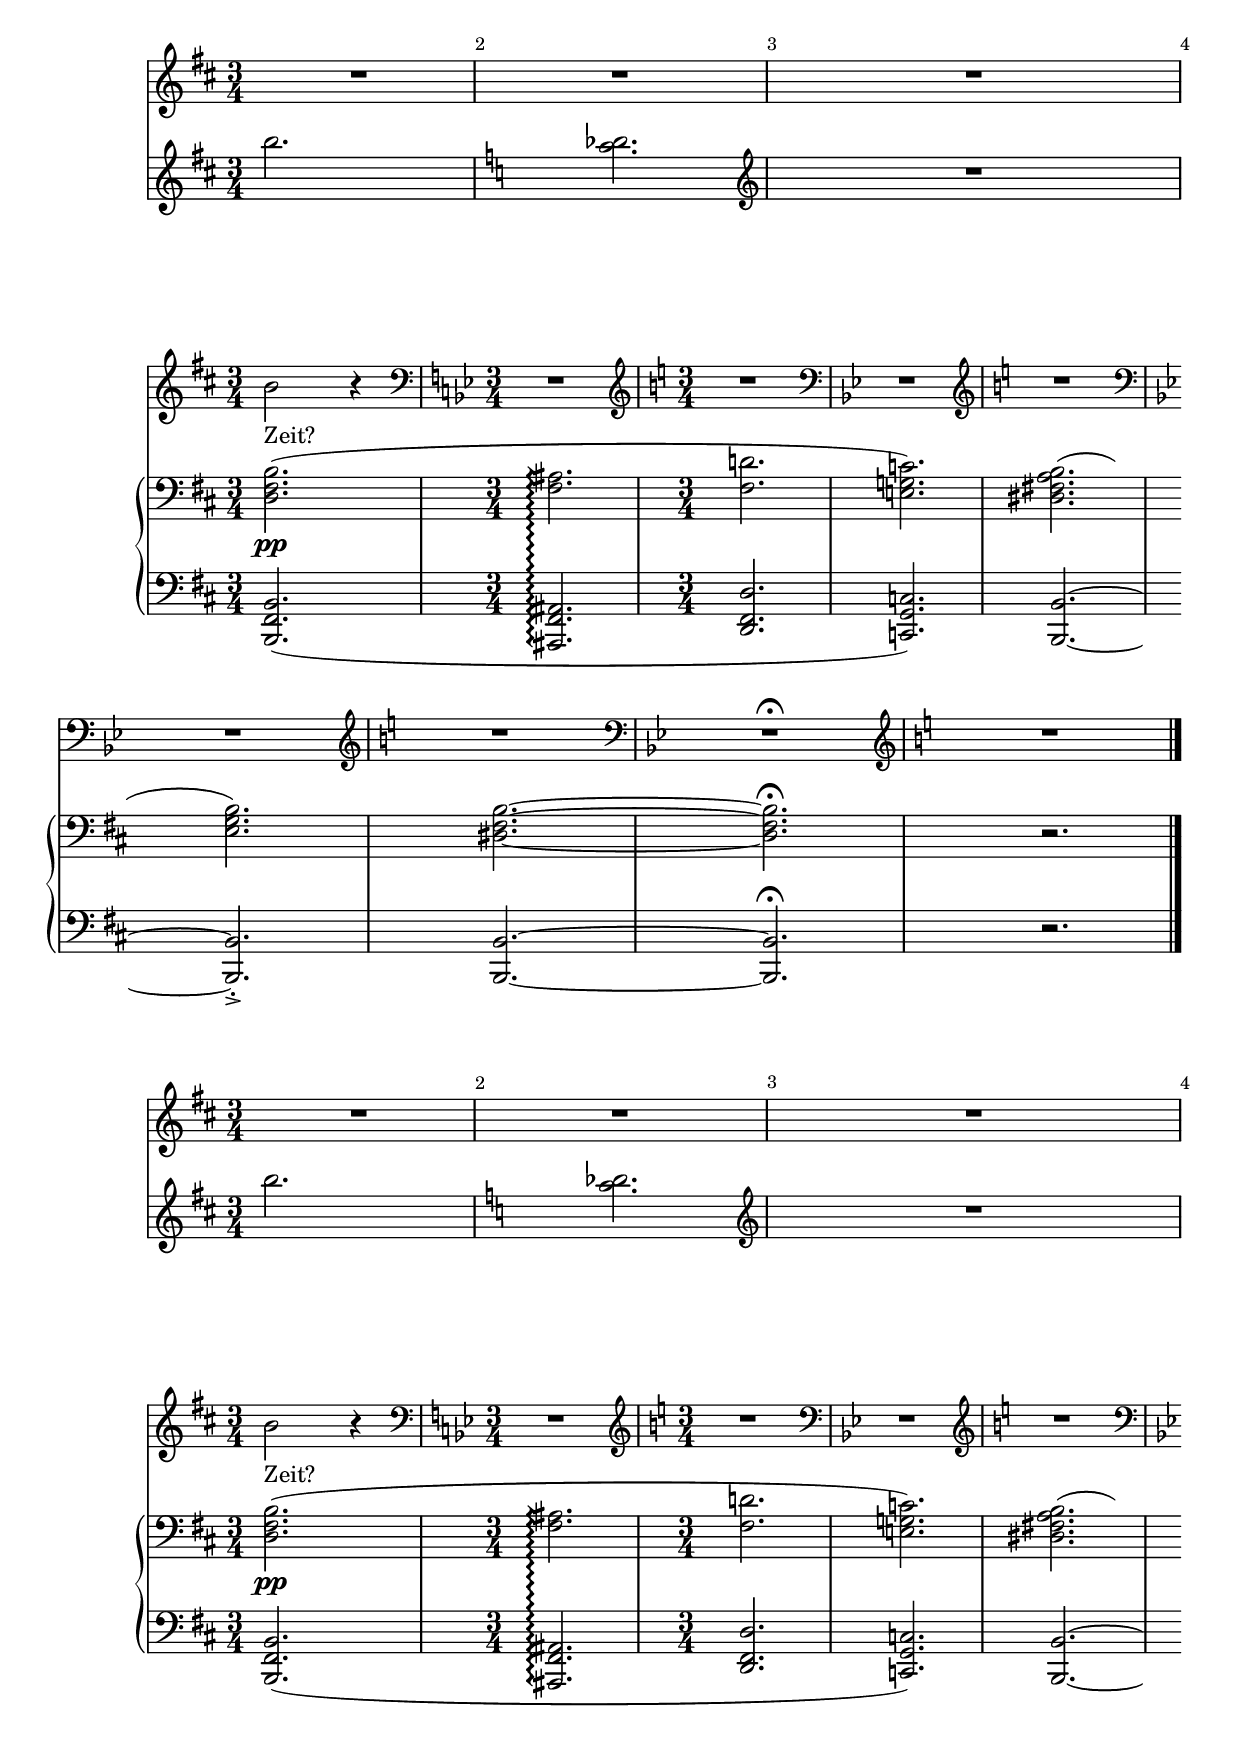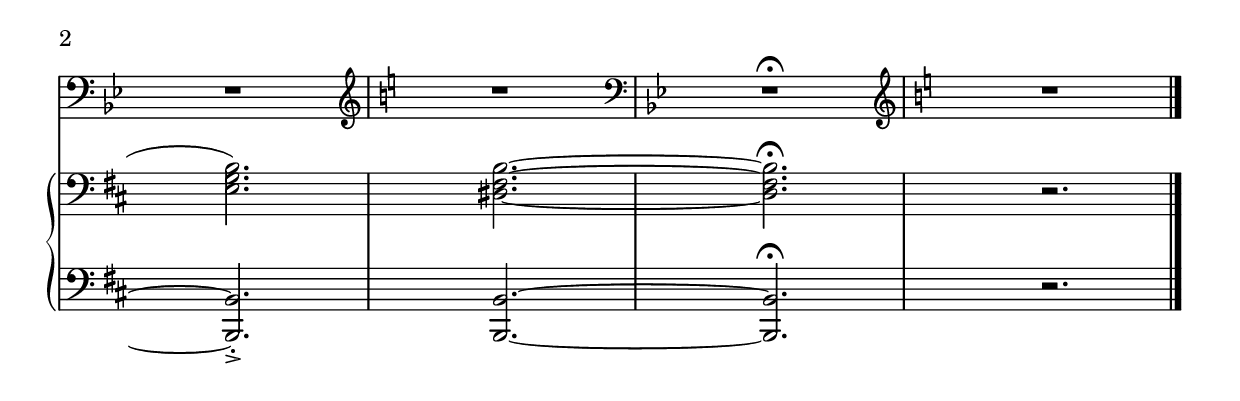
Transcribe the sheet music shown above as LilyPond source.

\version "2.16.0"

#(set-global-staff-size 20)

\version "2.14.2"

% Thanks to David Nalesnik

#(set-global-staff-size 20)

#(define (sort-by-X-coord sys grob-lst)
"Arranges a list of grobs in ascending order by their X-coordinates"
   (let* ((X-coord (lambda (x) (ly:grob-relative-coordinate x sys X)))
          (comparator (lambda (p q) (< (X-coord p) (X-coord q)))))

     (sort grob-lst comparator)))

#(define (find-bounding-grobs note-column grob-lst)
   (let* ((sys (ly:grob-system note-column))
          (X-coord (lambda (n) (ly:grob-relative-coordinate n sys X)))
          (note-column-X (X-coord note-column)))

      (define (helper lst)
        (if (and (< (X-coord (car lst)) note-column-X)
                 (> (X-coord (cadr lst)) note-column-X))
            (cons (car lst) (cadr lst))
            (if (null? (cddr lst))
                (cons note-column note-column)
                (helper (cdr lst)))))

      (helper grob-lst)))

#(define (read-out ls1 ls2 ls3 symbol)
"Filters all elements of ls1 from ls2 and appends it to ls3"
(set! ls3 (append ls3 (filter (lambda (x) (eq? (car ls1) (symbol x))) ls2)))
  (if (null? (cdr ls1))
      ls3
      (read-out (cdr ls1) ls2 ls3 symbol)))

#(define ((center-note-column x-offs) grob)
     (let* ((sys (ly:grob-system grob))
            (elements-lst (ly:grob-array->list (ly:grob-object sys 'all-elements)))
            (grob-name (lambda (x) (assq-ref (ly:grob-property x 'meta) 'name)))
            (X-extent (lambda (q) (ly:grob-extent q sys X)))
      ;; NoteColumn
            (note-column-coord (ly:grob-relative-coordinate grob sys X))
            (grob-ext (X-extent grob))
            (grob-length (interval-length grob-ext))
      ;; NoteHeads
            (note-heads (ly:grob-object grob 'note-heads))
            (note-heads-grobs (if (not (null? note-heads))
                         (ly:grob-array->list note-heads)
                         '()))
            (one-note-head (if (not (null? note-heads-grobs))
                        (car note-heads-grobs)
                        '()))
            (one-note-head-length (if (not (null? one-note-head))
                             (interval-length (X-extent one-note-head)) ;; NB
                             0))
      ;; Stem
            (stem (ly:grob-object grob 'stem))
            (stem-dir (ly:grob-property stem 'direction))
            (stem-length-x (interval-length (X-extent stem))) ;; NB
      ;; DotColumn
            (dot-column (ly:note-column-dot-column grob))
      ;; AccidentalPlacement
            (accidental-placement (ly:note-column-accidentals grob))
      ;; Arpeggio
            (arpeggio (ly:grob-object grob 'arpeggio))
      ;; Rest
            (rest (ly:grob-object grob 'rest))
      ;; Grobs to center between
            (args (list 'BarLine
                        'Clef
                        'KeySignature
                        'KeyCancellation
                        'TimeSignature))
            (grob-lst (read-out args elements-lst '() grob-name))
            (new-grob-lst (remove (lambda (x) (interval-empty? (X-extent x))) grob-lst))
            (sorted-grob-lst (sort-by-X-coord sys new-grob-lst))
      ;; Bounds
            (bounds (find-bounding-grobs grob sorted-grob-lst))
            (left (cdr (X-extent (car bounds))))
            (right (car (X-extent (cdr bounds))))

            (basic-offset
              (- (average left right)
                 (interval-center (X-extent grob))
                 (* -1 x-offs)))
            (dir-correction
              (if (> grob-length one-note-head-length)
                  (* stem-dir (* -2 stem-length-x) grob-length)
                  0))

            ) ;; End of Defs in let*

   ;; Calculation
   (begin
     (for-each
       (lambda (x)
         (cond ((ly:grob? x)
          (ly:grob-translate-axis!
            x
            (- basic-offset dir-correction)
            X))))
        (list
          (cond ((not (null? note-heads)) grob))
          dot-column accidental-placement arpeggio rest))
  )))

centerNoteColumnOn = \override Staff.NoteColumn #'after-line-breaking = #(center-note-column 0)

centerNoteColumnOff = \revert Staff.NoteColumn #'after-line-breaking

onceCenterNoteColumn =
#(define-music-function (parser location x-offs)(number?)
#{
        \once \override Staff.NoteColumn #'after-line-breaking = #(center-note-column x-offs)
#})

%------------ Test

\paper {
        ragged-right = ##f
}
%%{
% tiny example:

   <<
   \new Staff
   { \time 3/4 \key b\minor R2.*3 }
   \new Staff
   {
     \time 3/4 \key b\minor b''2.
     \key a\minor \onceCenterNoteColumn #0 <a'' bes''>2.
     \clef "treble" R
   }
   >>
%}
%%{
% full test:
\layout {
        %indent = 0
    \context {
      \Score
      \override NonMusicalPaperColumn #'line-break-permission = ##f
      \override BarNumber #'break-visibility = #'#(#t #t #t)
    }
    \context {
      \Staff
      %\remove Time_signature_engraver
      %\remove Key_engraver
      %\remove Clef_engraver
    }
}

\markup \vspace #2

testVoice = \relative c' {
        \key b\minor
        \time 3/4
        b'2_"Zeit?" r4
        \key g\minor
        \time 3/4
        \clef "bass"
        R2.
        \key a\minor
        \time 3/4
        \clef "treble"
        R2.
        \key g\minor
        \clef "bass"
        R2.
        \key a\minor
        \clef "treble"
%5
        R2. \break
        \key g\minor
        \clef "bass"
        R2.
        \key a\minor
        \clef "treble"
%7
        R2.
        \key g\minor
        \clef "bass"
        R2.*1\fermataMarkup
        \key a\minor
        \clef "treble"
        R
        \bar "|."
}

voice = \relative c' {
        \key b\minor
        \time 3/4
        b'2 r4
        R2.*6
        R2.*1\fermataMarkup
        R
        \bar "|."
}

pUp = \relative c' {
        \key b\minor
        \clef "bass"
        \time 3/4

%        \stemUp

        <d, fis b>2.\pp  (
        \centerNoteColumnOn
        \once \override Score.Arpeggio #'padding = #-1.5
        \set Score.connectArpeggios = ##t
        <fis ais>\arpeggio
        <fis d'!>
        <e! g! c!>  )
%5
        \onceCenterNoteColumn #-0.4
        <dis fis! a b> (
        <e g b> )
%7
        <dis fis b> ~
        <dis fis b>\fermata
        r
}

pDown = \relative c' {
        \key b\minor
        \clef "bass"
        \time 3/4
        <b,, fis' b>2. ( |
        \centerNoteColumnOn
        <ais fis' ais>\arpeggio |
        <d fis d'>  |
        <c g' c> ) |
%5
\onceCenterNoteColumn #-0.4
        <b b'> ~ |
        <b b'>-.-> |
%7
        <b b'> ~ |
        <b b'>\fermata |
        r
}
\score {
  <<
    \new Staff %\voice
               \testVoice
    \new PianoStaff <<
        \new Staff <<
           \pUp
        >>
        \new Staff <<
           \pDown
        >>
        >>
  >>
  \layout {
    \context {
      \Score
      \remove "Bar_number_engraver"
    }
  }
}
%}


\paper {
        ragged-right = ##f
}
%%{
% tiny example:

   <<
   \new Staff
   { \time 3/4 \key b\minor R2.*3 }
   \new Staff
   {
     \time 3/4 \key b\minor b''2.
     \key a\minor \onceCenterNoteColumn #0 <a'' bes''>2.
     \clef "treble" R
   }
   >>
%}
%%{
% full test:
\layout {
        %indent = 0
    \context {
      \Score
      \override NonMusicalPaperColumn #'line-break-permission = ##f
      \override BarNumber #'break-visibility = #'#(#t #t #t)
    }
    \context {
      \Staff
      %\remove Time_signature_engraver
      %\remove Key_engraver
      %\remove Clef_engraver
    }
}

\markup \vspace #2

testVoice = \relative c' {
        \key b\minor
        \time 3/4
        b'2_"Zeit?" r4
        \key g\minor
        \time 3/4
        \clef "bass"
        R2.
        \key a\minor
        \time 3/4
        \clef "treble"
        R2.
        \key g\minor
        \clef "bass"
        R2.
        \key a\minor
        \clef "treble"
%5
        R2. \break
        \key g\minor
        \clef "bass"
        R2.
        \key a\minor
        \clef "treble"
%7
        R2.
        \key g\minor
        \clef "bass"
        R2.*1\fermataMarkup
        \key a\minor
        \clef "treble"
        R
        \bar "|."
}

voice = \relative c' {
        \key b\minor
        \time 3/4
        b'2 r4
        R2.*6
        R2.*1\fermataMarkup
        R
        \bar "|."
}

pUp = \relative c' {
        \key b\minor
        \clef "bass"
        \time 3/4

%        \stemUp

        <d, fis b>2.\pp  (
        \centerNoteColumnOn
        \once \override Score.Arpeggio #'padding = #-1.5
        \set Score.connectArpeggios = ##t
        <fis ais>\arpeggio
        <fis d'!>
        <e! g! c!>  )
%5
        \onceCenterNoteColumn #-0.4
        <dis fis! a b> (
        <e g b> )
%7
        <dis fis b> ~
        <dis fis b>\fermata
        r
}

pDown = \relative c' {
        \key b\minor
        \clef "bass"
        \time 3/4
        <b,, fis' b>2. ( |
        \centerNoteColumnOn
        <ais fis' ais>\arpeggio |
        <d fis d'>  |
        <c g' c> ) |
%5
\onceCenterNoteColumn #-0.4
        <b b'> ~ |
        <b b'>-.-> |
%7
        <b b'> ~ |
        <b b'>\fermata |
        r
}
\score {
  <<
    \new Staff %\voice
               \testVoice
    \new PianoStaff <<
        \new Staff <<
           \pUp
        >>
        \new Staff <<
           \pDown
        >>
        >>
  >>
  \layout {
    \context {
      \Score
      \remove "Bar_number_engraver"
    }
  }
}
%}
